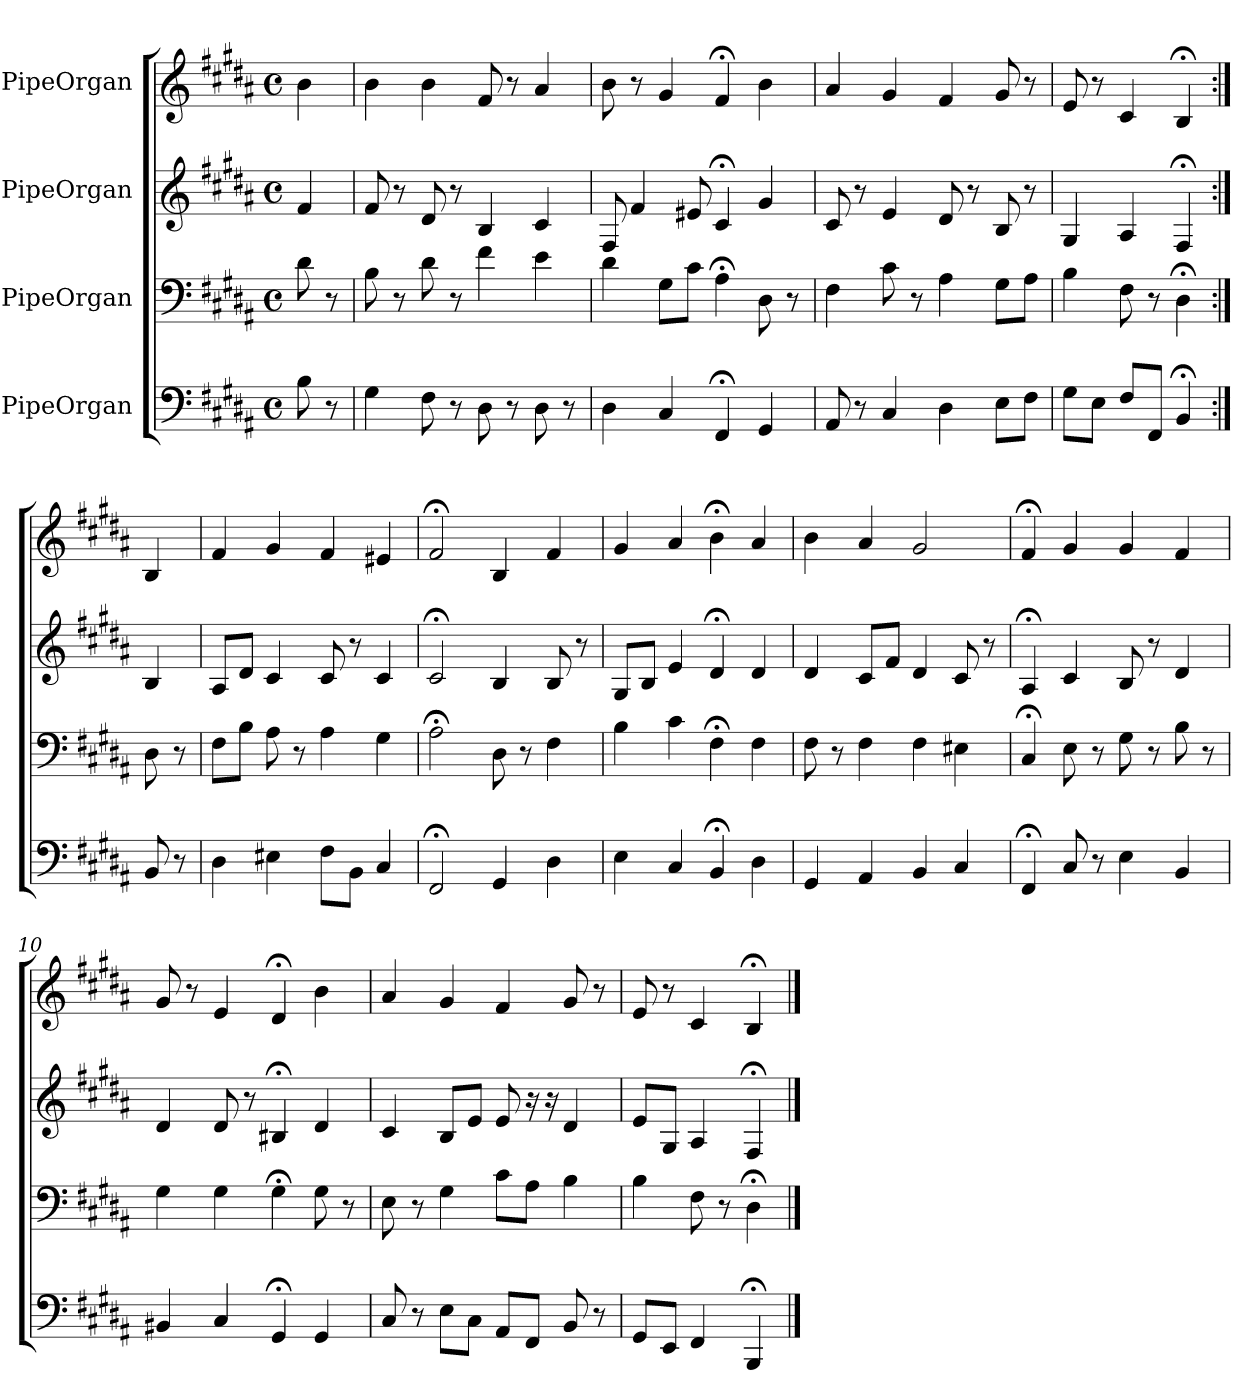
**kern	**kern	**kern	**kern
*part4	*part3	*part2	*part1
*staff4	*staff3	*staff2	*staff1
*I"PipeOrgan	*I"PipeOrgan	*I"PipeOrgan	*I"PipeOrgan
*k[f#c#g#d#a#]	*k[f#c#g#d#a#]	*k[f#c#g#d#a#]	*k[f#c#g#d#a#]
*B:	*B:	*B:	*B:
*M4/4	*M4/4	*M4/4	*M4/4
*met(c)	*met(c)	*met(c)	*met(c)
*MM60	*MM60	*MM60	*MM60
=	=	=	=
8B	8d#	4f#	4b
8r	8r	.	.
=1	=1	=1	=1
4G#	8B	8f#	4b
.	8r	8r	.
8F#	8d#	8d#	4b
8r	8r	8r	.
8D#	4f#	4B	8f#
8r	.	.	8r
8D#	4e	4c#	4a#
8r	.	.	.
=2	=2	=2	=2
4D#	4d#	8F#	8b
.	.	4f#	8r
4C#	8G#L	.	4g#
.	8c#J	8e#X	.
4FF#;<	4A#;<	4c#;<	4f#;<
4GG#	8D#	4g#	4b
.	8r	.	.
=3	=3	=3	=3
8AA#	4F#	8c#	4a#
8r	.	8r	.
4C#	8c#	4e	4g#
.	8r	.	.
4D#	4A#	8d#	4f#
.	.	8r	.
8EL	8G#L	8B	8g#
8F#J	8A#J	8r	8r
=4	=4	=4	=4
8G#L	4B	4G#	8e
8EJ	.	.	8r
8F#L	8F#	4A#	4c#
8FF#J	8r	.	.
4BB;<	4D#;<	4F#;<	4B;<
=:|!	=:|!	=:|!	=:|!
8BB	8D#	4B	4B
8r	8r	.	.
=5	=5	=5	=5
4D#	8F#L	8A#L	4f#
.	8BJ	8d#J	.
4E#X	8A#	4c#	4g#
.	8r	.	.
8F#L	4A#	8c#	4f#
8BBJ	.	8r	.
4C#	4G#	4c#	4e#X
=6	=6	=6	=6
2FF#;<	2A#;<	2c#;<	2f#;<
4GG#	8D#	4B	4B
.	8r	.	.
4D#	4F#	8B	4f#
.	.	8r	.
=7	=7	=7	=7
4E	4B	8G#L	4g#
.	.	8BJ	.
4C#	4c#	4e	4a#
4BB;<	4F#;<	4d#;<	4b;<
4D#	4F#	4d#	4a#
=8	=8	=8	=8
4GG#	8F#	4d#	4b
.	8r	.	.
4AA#	4F#	8c#L	4a#
.	.	8f#J	.
4BB	4F#	4d#	2g#
4C#	4E#X	8c#	.
.	.	8r	.
=9	=9	=9	=9
4FF#;<	4C#;<	4A#;<	4f#;<
8C#	8E	4c#	4g#
8r	8r	.	.
4E	8G#	8B	4g#
.	8r	8r	.
4BB	8B	4d#	4f#
.	8r	.	.
=10	=10	=10	=10
4BB#X	4G#	4d#	8g#
.	.	.	8r
4C#	4G#	8d#	4e
.	.	8r	.
4GG#;<	4G#;<	4B#X;<	4d#;<
4GG#	8G#	4d#	4b
.	8r	.	.
=11	=11	=11	=11
8C#	8E	4c#	4a#
8r	8r	.	.
8EL	4G#	8BL	4g#
8C#J	.	8eJ	.
8AA#L	8c#L	8e	4f#
8FF#J	8A#J	16r	.
.	.	16r	.
8BB	4B	4d#	8g#
8r	.	.	8r
=12	=12	=12	=12
8GG#L	4B	8eL	8e
8EEJ	.	8G#J	8r
4FF#	8F#	4A#	4c#
.	8r	.	.
4BBB;<	4D#;<	4F#;<	4B;<
==	==	==	==
*-	*-	*-	*-
